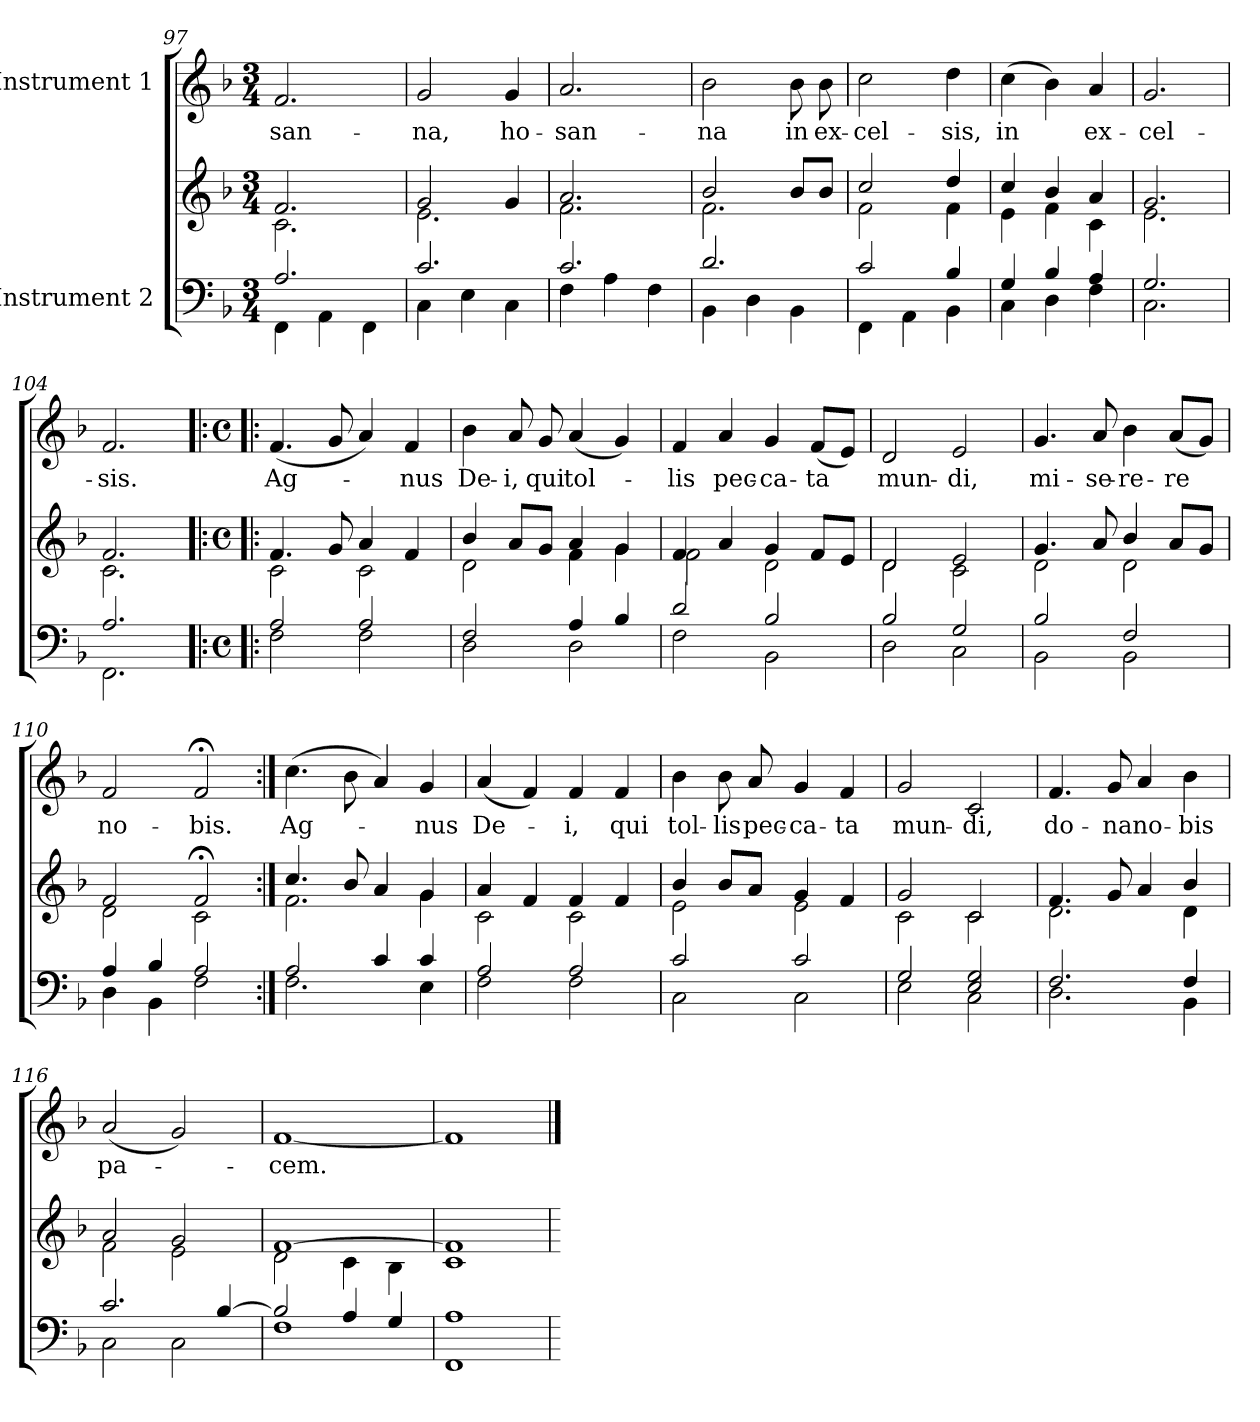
**kern	**kern	**kern	**text
*part2	*part2	*part1	*part1
*staff3	*staff2	*staff1	*staff1
*I"Instrument 2	*	*I"Instrument 1	*
*clefF4	*clefG2	*clefG2	*
*k[b-]	*k[b-]	*k[b-]	*
*F:	*F:	*F:	*
*M3/4	*M3/4	*M3/4	*
=97	=97	=97	=97
*^	*^	*	*
!	!	!	!	!	!LO:LY:b:cj
2.A/	4FF\	2.f/	2.c\	2.f/	-san-
.	4AA\	.	.	.	.
.	4FF\	.	.	.	.
=98	=98	=98	=98	=98	=98
!	!	!	!	!	!LO:LY:b:cj
2.c/	4C\	2g/	2.e\	2g/	-na,
.	4E\	.	.	.	.
!	!	!	!	!	!LO:LY:b:cj
.	4C\	4g/	.	4g/	ho-
=99	=99	=99	=99	=99	=99
!	!	!	!	!	!LO:LY:b:cj
2.c/	4F\	2.a/	2.f\	2.a/	-san-
.	4A\	.	.	.	.
.	4F\	.	.	.	.
=100	=100	=100	=100	=100	=100
!	!	!	!	!	!LO:LY:b:cj
2.d/	4BB-\	2b-/	2.f\	2b-\	-na
.	4D\	.	.	.	.
!	!	!	!	!	!LO:LY:b:cj
.	4BB-\	8b-/L	.	8b-\	in
!	!	!	!	!	!LO:LY:b:cj
.	.	8b-/J	.	8b-\	ex-
=101	=101	=101	=101	=101	=101
!	!	!	!	!	!LO:LY:b:cj
2c/	4FF\	2cc/	2f\	2cc\	-cel-
.	4AA\	.	.	.	.
!	!	!	!	!	!LO:LY:b:cj
4B-/	4BB-\	4dd/	4f\	4dd\	-sis,
!!LO:LB:g=z
=102	=102	=102	=102	=102	=102
!	!	!	!	!	!LO:LY:b:cj
4G/	4C\	4cc/	4e\	(>4cc\	in
4B-/	4D\	4b-/	4f\	4b-\)	.
!	!	!	!	!	!LO:LY:b:cj
4A/	4F\	4a/	4c\	4a/	ex-
=103	=103	=103	=103	=103	=103
!	!	!	!	!	!LO:LY:b:cj
2.G/	2.C\	2.g/	2.e\	2.g/	-cel-
=104	=104	=104	=104	=104	=104
!	!	!	!	!	!LO:LY:b:cj
2.A/	2.FF\	2.f/	2.c\	2.f/	-sis.
!!LO:PB:g=z
=105!|:	=105!|:	=105!|:	=105!|:	=105!:	=105!:
*M4/4	*	*M4/4	*	*M4/4	*
*met(c)	*	*met(c)	*	*met(c)	*
!	!	!	!	!	!LO:LY:b:cj
2A/	2F\	4.f/	2c\	(<4.f/	Ag-
.	.	8g/	.	8g/	.
2A/	2F\	4a/	2c\	4a/)	.
!	!	!	!	!	!LO:LY:b:cj
.	.	4f/	.	4f/	-nus
=106	=106	=106	=106	=106	=106
!	!	!	!	!	!LO:LY:b:cj
2F/	2D\	4b-/	2d\	4b-\	De-
!	!	!	!	!	!LO:LY:b:cj
.	.	8a/L	.	8a/	-i,
!	!	!	!	!	!LO:LY:b:cj
.	.	8g/J	.	8g/	qui
!	!	!	!	!	!LO:LY:b:cj
4A/	2D\	4a/	4f\	(<4a/	tol-
4B-/	.	4g/	4g\	4g/)	.
=107	=107	=107	=107	=107	=107
!	!	!	!	!	!LO:LY:b:cj
2d/	2F\	4f/	2f\	4f/	-lis
!	!	!	!	!	!LO:LY:b:cj
.	.	4a/	.	4a/	pec-
!	!	!	!	!	!LO:LY:b:cj
2B-/	2BB-\	4g/	2d\	4g/	-ca-
!	!	!	!	!	!LO:LY:b:cj
.	.	8f/L	.	(<8f/L	-ta
.	.	8e/J	.	8e/J)	.
=108	=108	=108	=108	=108	=108
!	!	!	!	!	!LO:LY:b:cj
2B-/	2D\	2d/	2d\	2d/	mun-
!	!	!	!	!	!LO:LY:b:cj
2G/	2C\	2e/	2c\	2e/	-di,
!!LO:LB:g=z
=109	=109	=109	=109	=109	=109
!	!	!	!	!	!LO:LY:b:cj
2B-/	2BB-\	4.g/	2d\	4.g/	mi-
!	!	!	!	!	!LO:LY:b:cj
.	.	8a/	.	8a/	-se-
!	!	!	!	!	!LO:LY:b:cj
2F/	2BB-\	4b-/	2d\	4b-\	-re-
!	!	!	!	!	!LO:LY:b:cj
.	.	8a/L	.	(<8a/L	-re
.	.	8g/J	.	8g/J)	.
=110	=110	=110	=110	=110	=110
!	!	!	!	!	!LO:LY:b:cj
4A/	4D\	2f/	2d\	2f/	no-
4B-/	4BB-\	.	.	.	.
!	!	!	!	!	!LO:LY:b:cj
2A/	2F\	2f;</	2c\	2f;</	-bis.
=111:|!	=111:|!	=111:|!	=111:|!	=111:|!	=111:|!
!	!	!	!	!	!LO:LY:b:cj
2A/	2.F\	4.cc/	2.f\	(>4.cc\	Ag-
.	.	8b-/	.	8b-\	.
4c/	.	4a/	.	4a/)	.
!	!	!	!	!	!LO:LY:b:cj
4c/	4E\	4g/	4g\	4g/	-nus
=112	=112	=112	=112	=112	=112
!	!	!	!	!	!LO:LY:b:cj
2A/	2F\	4a/	2c\	(<4a/	De-
.	.	4f/	.	4f/)	.
!	!	!	!	!	!LO:LY:b:cj
2A/	2F\	4f/	2c\	4f/	-i,
!	!	!	!	!	!LO:LY:b:cj
.	.	4f/	.	4f/	qui
!!LO:LB:g=z
=113	=113	=113	=113	=113	=113
!	!	!	!	!	!LO:LY:b:cj
2c/	2C\	4b-/	2e\	4b-\	tol-
!	!	!	!	!	!LO:LY:b:cj
.	.	8b-/L	.	8b-\	-lis
!	!	!	!	!	!LO:LY:b:cj
.	.	8a/J	.	8a/	pec-
!	!	!	!	!	!LO:LY:b:cj
2c/	2C\	4g/	2e\	4g/	-ca-
!	!	!	!	!	!LO:LY:b:cj
.	.	4f/	.	4f/	-ta
=114	=114	=114	=114	=114	=114
!	!	!	!	!	!LO:LY:b:cj
2G/	2E\	2g/	2c\	2g/	mun-
!	!	!	!	!	!LO:LY:b:cj
2G/ 2E/	2C\	2c/	2c\	2c/	-di,
=115	=115	=115	=115	=115	=115
!	!	!	!	!	!LO:LY:b:cj
2.F/	2.D\	4.f/	2.d\	4.f/	do-
!	!	!	!	!	!LO:LY:b:cj
.	.	8g/	.	8g/	-na
!	!	!	!	!	!LO:LY:b:cj
.	.	4a/	.	4a/	no-
!	!	!	!	!	!LO:LY:b:cj
4F/	4BB-\	4b-/	4d\	4b-\	-bis
=116	=116	=116	=116	=116	=116
!	!	!	!	!	!LO:LY:b:cj
2.c/	2C\	2a/	2f\	(<2a/	pa-
.	2C\	2g/	2e\	2g/)	.
[>4B-/	.	.	.	.	.
=117	=117	=117	=117	=117	=117
!	!	!	!	!	!LO:LY:b
2B-/]	1F	[>1f	2d\	[<1f	-cem.
4A/	.	.	4c\	.	.
4G/	.	.	4B-\	.	.
*v	*v	*	*	*	*
*	*v	*v	*	*
=118	=118	=118	=118
1FF 1A	1c 1f]	1f]	.
=	=	==	==
*-	*-	*-	*-
